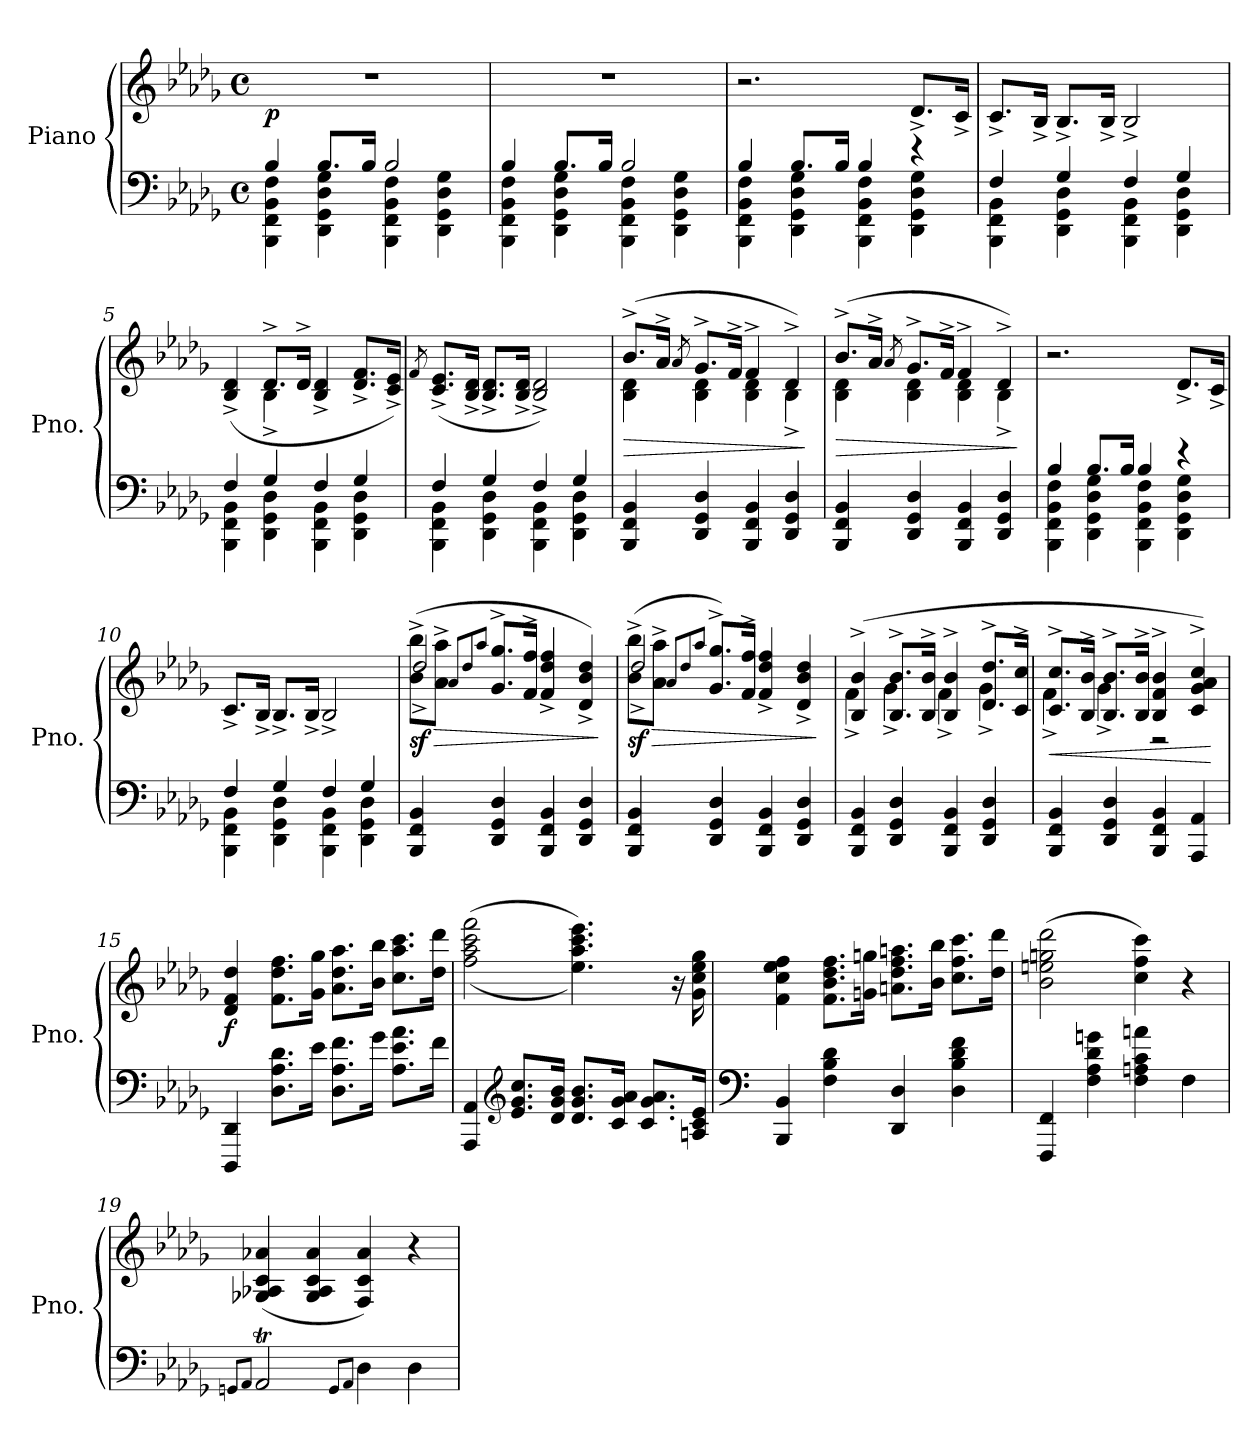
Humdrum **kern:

**kern	**kern	**dynam
*part1	*part1	*part1
*staff2	*staff1	*staff1/2
*I"Piano	*	*
*I'Pno.	*	*
*clefF4	*clefG2	*
*k[b-e-a-d-g-]	*k[b-e-a-d-g-]	*
*M4/4	*M4/4	*
*met(c)	*met(c)	*
*MM47	*MM47	*
=1	=1	=1
*^	*	*
!	!	!	!LO:DY:b
4B-/	4BBB-\ 4FF\ 4BB-\ 4F\	1r	p
8.B-/L	4DD-\ 4GG-\ 4D-\ 4G-\	.	.
16B-/Jk	.	.	.
2B-/	4BBB-\ 4FF\ 4BB-\ 4F\	.	.
.	4DD-\ 4GG-\ 4D-\ 4G-\	.	.
=2	=2	=2	=2
4B-/	4BBB-\ 4FF\ 4BB-\ 4F\	1r	.
8.B-/L	4DD-\ 4GG-\ 4D-\ 4G-\	.	.
16B-/Jk	.	.	.
2B-/	4BBB-\ 4FF\ 4BB-\ 4F\	.	.
.	4DD-\ 4GG-\ 4D-\ 4G-\	.	.
=3	=3	=3	=3
(4B-/	4BBB-\ 4FF\ 4BB-\ 4F\	2.r	.
8.B-/L	4DD-\ 4GG-\ 4D-\ 4G-\	.	.
16B-/Jk	.	.	.
4B-/	4BBB-\ 4FF\ 4BB-\ 4F\	.	.
4r	4DD-\ 4GG-\ 4D-\ 4G-\	8.d-^/L	.
.	.	16c^/Jk	.
=4	=4	=4	=4
4F/	4BBB-\ 4FF\ 4BB-\	8.c^/L	.
.	.	16B-^/Jk	.
4G-/	4DD-\ 4GG-\ 4D-\	8.B-^/L	.
.	.	16B-^/Jk	.
4F/	4BBB-\ 4FF\ 4BB-\	2B-^/)	.
4G-/	4DD-\ 4GG-\ 4D-\	.	.
!!LO:LB:g=z
=5	=5	=5	=5
*	*	*^	*
4F/	4BBB-\ 4FF\ 4BB-\	(4B-/^ 4d-/^	4ryy	.
4G-/	4DD-\ 4GG-\ 4D-\	8.d-^/L	4B-^\	.
.	.	16d-^/Jk	.	.
4F/	4BBB-\ 4FF\ 4BB-\	4B-/^ 4d-/^	2ryy	.
4G-/	4DD-\ 4GG-\ 4D-\	8.d-/^ 8.f/^L	.	.
.	.	16c/^ 16e-/^Jk)	.	.
*	*	*v	*v	*
=6	=6	=6	=6
.	.	8qf/	.
4F/	4BBB-\ 4FF\ 4BB-\	(8.c/^ 8.e-/^L	.
.	.	16B-/^ 16d-/^Jk	.
4G-/	4DD-\ 4GG-\ 4D-\	8.B-/^ 8.d-/^L	.
.	.	16B-/^ 16d-/^Jk	.
4F/	4BBB-\ 4FF\ 4BB-\	2B-/^ 2d-/^)	.
4G-/	4DD-\ 4GG-\ 4D-\	.	.
=7	=7	=7	=7
!	!	!	!LO:HP:b
*v	*v	*^	*
4BBB-/ 4FF/ 4BB-/	(8.b-^/L	4B-\ 4d-\	>
.	16a-^/Jk	.	.
.	8qa-/	.	.
4DD-/ 4GG-/ 4D-/	8.g-^/L	4B-\ 4d-\	.
.	16f^/Jk	.	.
4BBB-/ 4FF/ 4BB-/	4f^/	4B-\ 4d-\	.
4DD-/ 4GG-/ 4D-/	4d-^/)	4B-^\	.
*	*v	*v	*
.	.	]
=8	=8	=8
!	!	!LO:HP:b
*	*^	*
4BBB-/ 4FF/ 4BB-/	(8.b-^/L	4B-\ 4d-\	>
.	16a-^/Jk	.	.
.	8qa-/	.	.
4DD-/ 4GG-/ 4D-/	8.g-^/L	4B-\ 4d-\	.
.	16f^/Jk	.	.
4BBB-/ 4FF/ 4BB-/	4f^/	4B-\ 4d-\	.
4DD-/ 4GG-/ 4D-/	4d-^/)	4B-^\	.
*	*v	*v	*
.	.	]
!!LO:LB:g=z
=9	=9	=9
*^	*	*
(4B-/	4BBB-\ 4FF\ 4BB-\ 4F\	2.r	.
8.B-/L	4DD-\ 4GG-\ 4D-\ 4G-\	.	.
16B-/Jk	.	.	.
4B-/	4BBB-\ 4FF\ 4BB-\ 4F\	.	.
4r	4DD-\ 4GG-\ 4D-\ 4G-\	8.d-^/L	.
.	.	16c^/Jk	.
=10	=10	=10	=10
4F/	4BBB-\ 4FF\ 4BB-\	8.c^/L	.
.	.	16B-^/Jk	.
4G-/	4DD-\ 4GG-\ 4D-\	8.B-^/L	.
.	.	16B-^/Jk	.
4F/	4BBB-\ 4FF\ 4BB-\	2B-^/)	.
4G-/	4DD-\ 4GG-\ 4D-\	.	.
=11	=11	=11	=11
!	!	!	!LO:HP:b
*	*	*^	*
!	!	!	!	!LO:DY:n=1:b
*v	*v	*	*	*
4BBB-/ 4FF/ 4BB-/	(8b-\^ 8bb-\^L	2dd-^/	> sf
.	8a-\^ 8aa-\^J	.	.
.	8qa-/L	.	.
.	8qdd-/	.	.
.	8qaa-/J	.	.
4DD-/ 4GG-/ 4D-/	8.g-/^ 8.gg-/^L	.	.
.	16f/^ 16ff/^Jk	.	.
4BBB-/ 4FF/ 4BB-/	4f/^ 4dd-/^ 4ff/^	2ryy	.
4DD-/ 4GG-/ 4D-/	4d-/^ 4b-/^ 4dd-/^)	.	.
*	*v	*v	*
.	.	]
=12	=12	=12
!	!	!LO:HP:b
*	*^	*
!	!	!	!LO:DY:n=1:b
4BBB-/ 4FF/ 4BB-/	(8b-\^ 8bb-\^L	2dd-^/	> sf
.	8a-\^ 8aa-\^J	.	.
.	8qa-/L	.	.
.	8qdd-/	.	.
.	8qaa-/J	.	.
4DD-/ 4GG-/ 4D-/	8.g-/^ 8.gg-/^L)	.	.
.	16f/^ 16ff/^Jk	.	.
4BBB-/ 4FF/ 4BB-/	4f/^ 4dd-/^ 4ff/^	2ryy	.
4DD-/ 4GG-/ 4D-/	4d-/^ 4b-/^ 4dd-/^	.	.
*	*v	*v	*
.	.	]
!!LO:LB:g=z
=13	=13	=13
*	*^	*
4BBB-/ 4FF/ 4BB-/	(4B-/^ 4b-/^	4f^\	.
4DD-/ 4GG-/ 4D-/	8.B-/^ 8.b-/^L	4g-^\	.
.	16B-/^ 16b-/^Jk	.	.
4BBB-/ 4FF/ 4BB-/	4B-/^ 4b-/^	4f^\	.
4DD-/ 4GG-/ 4D-/	8.d-/^ 8.dd-/^L	4g-^\	.
.	16c/^ 16cc/^Jk	.	.
=14	=14	=14	=14
!	!	!	!LO:HP:b
4BBB-/ 4FF/ 4BB-/	8.c/^ 8.cc/^L	4f^\	<
.	16B-/^ 16b-/^Jk	.	.
4DD-/ 4GG-/ 4D-/	8.B-/^ 8.b-/^L	4g-^\	.
.	16B-/^ 16b-/^Jk	.	.
4BBB-/ 4FF/ 4BB-/	4B-/^ 4f/^ 4b-/^	2r	.
4AAA-/ 4AA-/	4c/^ 4g-/^ 4a-/^ 4cc/^)	.	.
*	*v	*v	*
.	.	[
=15	=15	=15
!	!	!LO:DY:b
4DDD-/ 4DD-/	4d-/ 4f/ 4dd-/	f
8.D-\ 8.A-\ 8.d-\L	8.f\ 8.dd-\ 8.ff\L	.
16e-\Jk	16g-\ 16gg-\Jk	.
8.D-\ 8.A-\ 8.f\L	8.a-\ 8.dd-\ 8.aa-\L	.
16g-\Jk	16b-\ 16bb-\Jk	.
8.A-\ 8.e-\ 8.a-\L	8.cc\ 8.aa-\ 8.ccc\L	.
16f\Jk	16dd-\ 16ddd-\Jk	.
!!LO:LB:g=z
=16	=16	=16
4AAA-/ 4AA-/	((2ff\ 2aa-\ 2ccc\ 2fff\	.
*clefG2	*	*
8.e-/ 8.g-/ 8.cc/L	.	.
16d-/ 16g-/ 16b-/Jk	.	.
8.d-/ 8.g-/ 8.b-/L	4.ee-\ 4.aa-\ 4.ccc\ 4.eee-\))	.
16c/ 16g-/ 16a-/Jk	.	.
8.c/ 8.g-/ 8.a-/L	.	.
.	16r	.
16An/ 16c/ 16e-/Jk	16g-\ 16cc\ 16ee-\ 16gg-\	.
!!LO:PB:g=z
=17	=17	=17
*clefF4	*	*
4BBB-/ 4BB-/	4f\ 4cc\ 4ee-\ 4ff\	.
4F\ 4B-\ 4d-\	8.f\ 8.b-\ 8.dd-\ 8.ff\L	.
.	16gn\ 16ggn\Jk	.
4DD-/ 4D-/	8.an\ 8.dd-\ 8.ff\ 8.aan\L	.
.	16b-\ 16bb-\Jk	.
4D-\ 4B-\ 4d-\ 4f\	8.cc\ 8.ff\ 8.ccc\L	.
.	16dd-\ 16ddd-\Jk	.
=18	=18	=18
4FFF/ 4FF/	(2b-\ 2een\ 2ggn\ 2ddd-\	.
4F\ 4A-\ 4d-\ 4gn\	.	.
4F\ 4An\ 4c\ 4an\	4cc\ 4ff\ 4ccc\)	.
4F\	4r	.
=19	=19	=19
8qGGn/L	.	.
8qAA-/J	.	.
2AA-T/	(4G-X/ 4A-X/ 4c/ 4a-X/	.
.	4G-/ 4A-/ 4c/ 4a-/	.
8qGG/L	.	.
8qAA-/J	.	.
4D-\	4F/ 4c/ 4a-/)	.
4D-\	4r	.
=	=	=
*-	*-	*-
